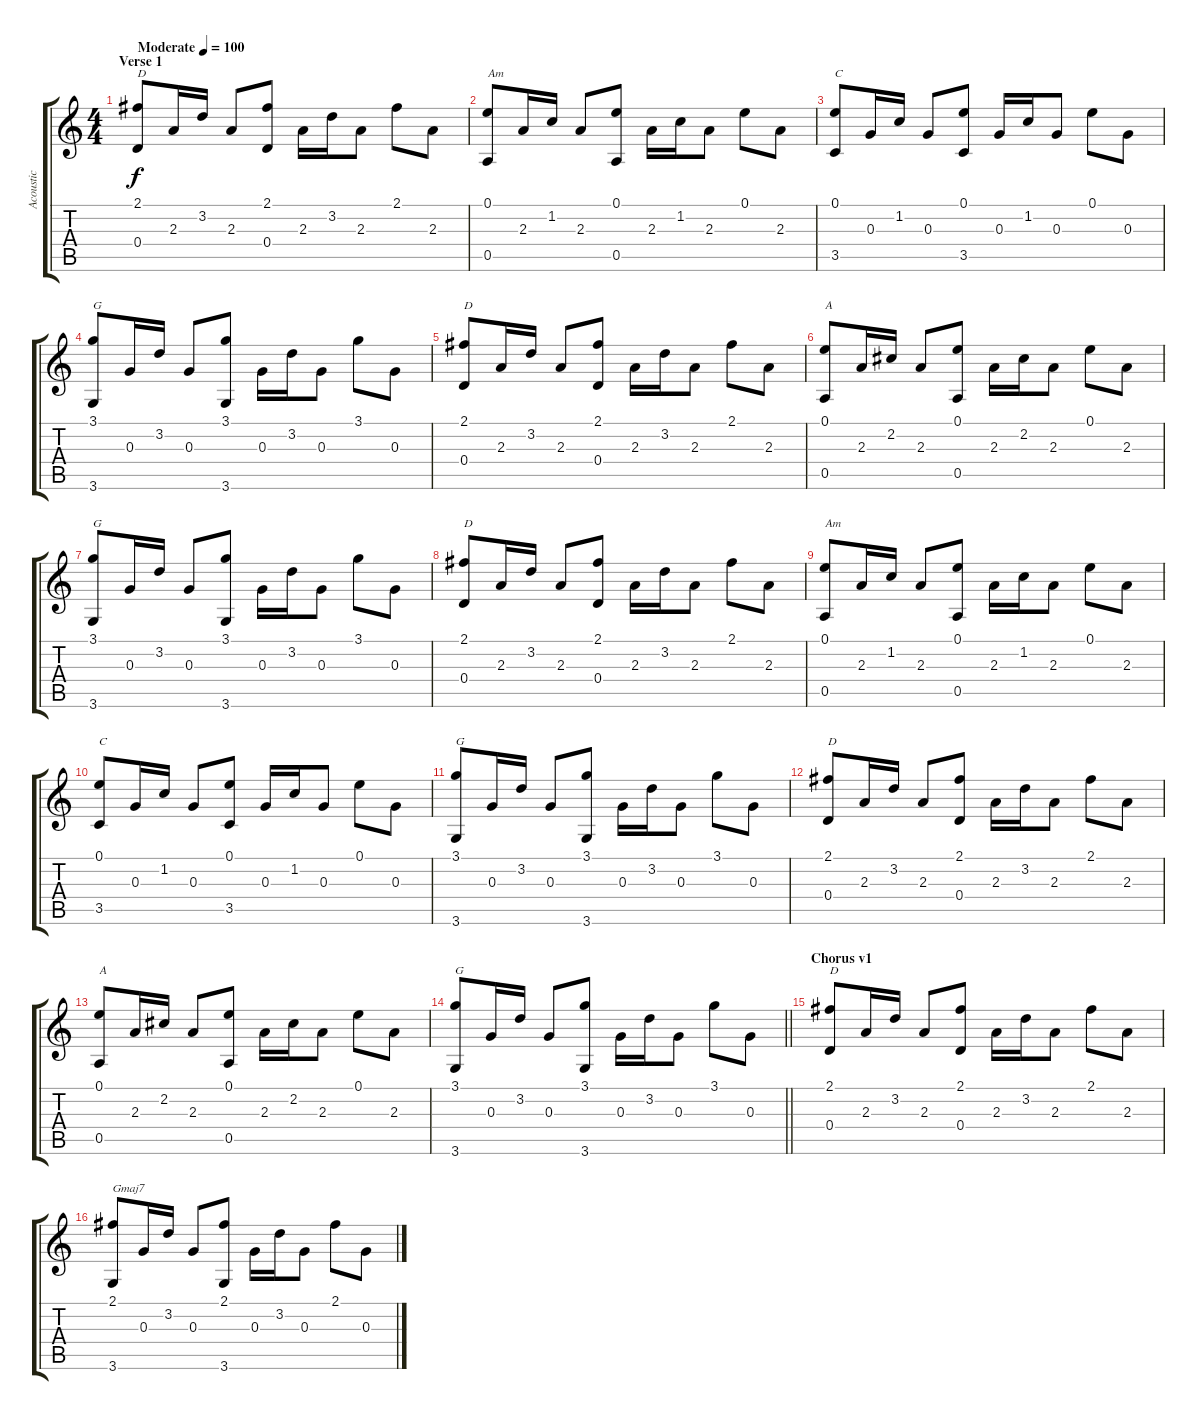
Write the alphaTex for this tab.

\track ("Acoustic" "Acoustic") {instrument acousticguitarsteel}
\staff {score tabs}
\tuning (E4 B3 G3 D3 A2 E2) {hide}
\ts (4 4)
\section ("" "Verse 1")
\tempo (100 "Moderate")
\clef g2
\ks c
(2.1 0.4).8{txt "D" dy f instrument acousticguitarsteel} 2.3.16 3.2.16 2.3.8 (2.1 0.4).8 2.3.16 3.2.16 2.3.8 2.1.8 2.3.8 |
(0.1 0.5).8{txt "Am"} 2.3.16 1.2.16 2.3.8 (0.1 0.5).8 2.3.16 1.2.16 2.3.8 0.1.8 2.3.8 |
(0.1 3.5).8{txt "C"} 0.3.16 1.2.16 0.3.8 (0.1 3.5).8 0.3.16 1.2.16 0.3.8 0.1.8 0.3.8 |
(3.1 3.6).8{txt "G"} 0.3.16 3.2.16 0.3.8 (3.1 3.6).8 0.3.16 3.2.16 0.3.8 3.1.8 0.3.8 |
(2.1 0.4).8{txt "D"} 2.3.16 3.2.16 2.3.8 (2.1 0.4).8 2.3.16 3.2.16 2.3.8 2.1.8 2.3.8 |
(0.1 0.5).8{txt "A"} 2.3.16 2.2.16 2.3.8 (0.1 0.5).8 2.3.16 2.2.16 2.3.8 0.1.8 2.3.8 |
(3.1 3.6).8{txt "G"} 0.3.16 3.2.16 0.3.8 (3.1 3.6).8 0.3.16 3.2.16 0.3.8 3.1.8 0.3.8 |
(2.1 0.4).8{txt "D"} 2.3.16 3.2.16 2.3.8 (2.1 0.4).8 2.3.16 3.2.16 2.3.8 2.1.8 2.3.8 |
(0.1 0.5).8{txt "Am"} 2.3.16 1.2.16 2.3.8 (0.1 0.5).8 2.3.16 1.2.16 2.3.8 0.1.8 2.3.8 |
(0.1 3.5).8{txt "C"} 0.3.16 1.2.16 0.3.8 (0.1 3.5).8 0.3.16 1.2.16 0.3.8 0.1.8 0.3.8 |
(3.1 3.6).8{txt "G"} 0.3.16 3.2.16 0.3.8 (3.1 3.6).8 0.3.16 3.2.16 0.3.8 3.1.8 0.3.8 |
(2.1 0.4).8{txt "D"} 2.3.16 3.2.16 2.3.8 (2.1 0.4).8 2.3.16 3.2.16 2.3.8 2.1.8 2.3.8 |
(0.1 0.5).8{txt "A"} 2.3.16 2.2.16 2.3.8 (0.1 0.5).8 2.3.16 2.2.16 2.3.8 0.1.8 2.3.8 |
\barLineRight lightlight
(3.1 3.6).8{txt "G"} 0.3.16 3.2.16 0.3.8 (3.1 3.6).8 0.3.16 3.2.16 0.3.8 3.1.8 0.3.8 |
\section ("" "Chorus v1")
(2.1 0.4).8{txt "D"} 2.3.16 3.2.16 2.3.8 (2.1 0.4).8 2.3.16 3.2.16 2.3.8 2.1.8 2.3.8 |
(2.1 3.6).8{txt "Gmaj7"} 0.3.16 3.2.16 0.3.8 (2.1 3.6).8 0.3.16 3.2.16 0.3.8 2.1.8 0.3.8
